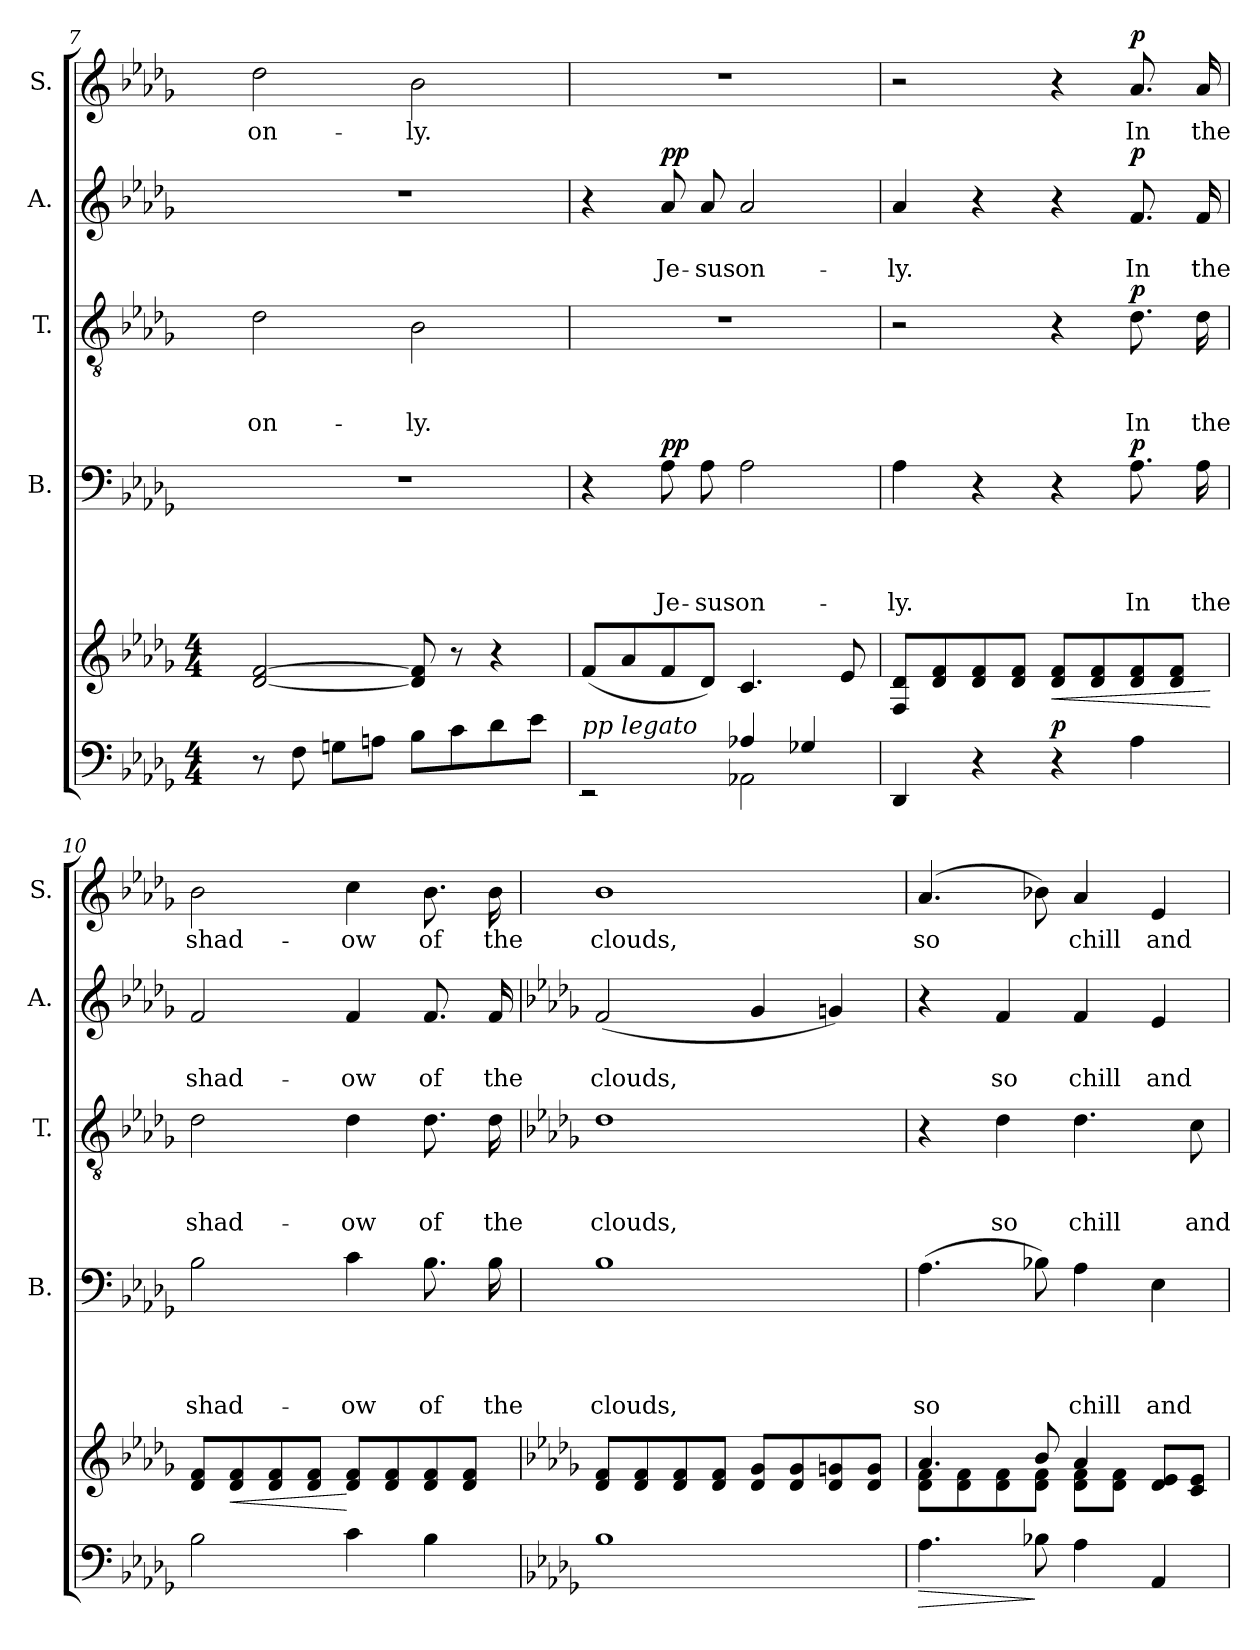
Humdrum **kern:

**kern	**dynam	**kern	**dynam	**kern	**text	**text	**text	**text	**dynam	**kern	**text	**text	**text	**dynam	**kern	**text	**text	**dynam	**kern	**text	**dynam
*part6	*part6	*part5	*part5	*part4	*part4	*part4	*part4	*part4	*part4	*part3	*part3	*part3	*part3	*part3	*part2	*part2	*part2	*part2	*part1	*part1	*part1
*staff6	*staff6	*staff5	*staff5	*staff4	*staff4	*staff4	*staff4	*staff4	*staff4	*staff3	*staff3	*staff3	*staff3	*staff3	*staff2	*staff2	*staff2	*staff2	*staff1	*staff1	*staff1
*	*	*	*	*I"B.	*	*	*	*	*	*I"T.	*	*	*	*	*I"A.	*	*	*	*I"S.	*	*
*	*	*	*	*I'B.	*	*	*	*	*	*I'T.	*	*	*	*	*I'A.	*	*	*	*I'S.	*	*
*clefF4	*	*clefG2	*	*clefF4	*	*	*	*	*	*clefGv2	*	*	*	*	*clefG2	*	*	*	*clefG2	*	*
*k[b-e-a-d-g-]	*	*k[b-e-a-d-g-]	*	*k[b-e-a-d-g-]	*	*	*	*	*	*k[b-e-a-d-g-]	*	*	*	*	*k[b-e-a-d-g-]	*	*	*	*k[b-e-a-d-g-]	*	*
*D-:	*	*D-:	*	*D-:	*	*	*	*	*	*D-:	*	*	*	*	*D-:	*	*	*	*D-:	*	*
*M4/4	*	*M4/4	*	*	*	*	*	*	*	*	*	*	*	*	*	*	*	*	*	*	*
=7	=7	=7	=7	=7	=7	=7	=7	=7	=7	=7	=7	=7	=7	=7	=7	=7	=7	=7	=7	=7	=7
!	!	!	!	!	!	!	!	!	!	!	!	!	!LO:LY:b	!	!	!	!	!	!	!LO:LY:b	!
8r	.	[<2d-/ [>2f/	.	1r	.	.	.	.	.	2d-\	.	.	on-	.	1r	.	.	.	2dd-\	on-	.
8F\	.	.	.	.	.	.	.	.	.	.	.	.	.	.	.	.	.	.	.	.	.
8Gn\L	.	.	.	.	.	.	.	.	.	.	.	.	.	.	.	.	.	.	.	.	.
8An\J	.	.	.	.	.	.	.	.	.	.	.	.	.	.	.	.	.	.	.	.	.
!	!	!	!	!	!	!	!	!	!	!	!	!	!LO:LY:b	!	!	!	!	!	!	!LO:LY:b	!
8B-\L	.	8d-/] 8f/]	.	.	.	.	.	.	.	2B-\	.	.	-ly.	.	.	.	.	.	2b-\	-ly.	.
8c\	.	8r	.	.	.	.	.	.	.	.	.	.	.	.	.	.	.	.	.	.	.
8d-\	.	4r	.	.	.	.	.	.	.	.	.	.	.	.	.	.	.	.	.	.	.
8e-\J	.	.	.	.	.	.	.	.	.	.	.	.	.	.	.	.	.	.	.	.	.
=8	=8	=8	=8	=8	=8	=8	=8	=8	=8	=8	=8	=8	=8	=8	=8	=8	=8	=8	=8	=8	=8
*^	*	*	*	*	*	*	*	*	*	*	*	*	*	*	*	*	*	*	*	*	*
!LO:TX:a:i:t=pp legato	!	!	!	!	!	!	!	!	!	!	!	!	!	!	!	!	!	!	!	!	!	!
2rEE	2ryy	.	(<8f/L	.	4r	.	.	.	.	.	1r	.	.	.	.	4r	.	.	.	1r	.	.
.	.	.	8a-/	.	.	.	.	.	.	.	.	.	.	.	.	.	.	.	.	.	.	.
!	!	!	!	!	!	!	!	!	!LO:LY:b	!LO:DY:a	!	!	!	!	!	!	!	!LO:LY:b	!LO:DY:a	!	!	!
.	.	.	8f/	.	8A-\	.	.	.	Je-	pp	.	.	.	.	.	8a-/	.	Je-	pp	.	.	.
!	!	!	!	!	!	!	!	!	!LO:LY:b	!	!	!	!	!	!	!	!	!LO:LY:b	!	!	!	!
.	.	.	8d-/J)	.	8A-\	.	.	.	-sus	.	.	.	.	.	.	8a-/	.	-sus	.	.	.	.
!	!	!	!	!	!	!	!	!	!LO:LY:b	!	!	!	!	!	!	!	!	!LO:LY:b	!	!	!	!
4A-X/	2AA-X\	.	4.c/	.	2A-\	.	.	.	on-	.	.	.	.	.	.	2a-/	.	on-	.	.	.	.
4G-X/	.	.	.	.	.	.	.	.	.	.	.	.	.	.	.	.	.	.	.	.	.	.
.	.	.	8e-/	.	.	.	.	.	.	.	.	.	.	.	.	.	.	.	.	.	.	.
*v	*v	*	*	*	*	*	*	*	*	*	*	*	*	*	*	*	*	*	*	*	*	*
=9	=9	=9	=9	=9	=9	=9	=9	=9	=9	=9	=9	=9	=9	=9	=9	=9	=9	=9	=9	=9	=9
!	!	!	!	!	!	!	!	!LO:LY:b	!	!	!	!	!	!	!	!	!LO:LY:b	!	!	!	!
4DD-/	.	8F/ 8d-/L	.	4A-\	.	.	.	-ly.	.	2r	.	.	.	.	4a-/	.	-ly.	.	2r	.	.
.	.	8d-/ 8f/	.	.	.	.	.	.	.	.	.	.	.	.	.	.	.	.	.	.	.
4r	.	8d-/ 8f/	.	4r	.	.	.	.	.	.	.	.	.	.	4r	.	.	.	.	.	.
.	.	8d-/ 8f/J	.	.	.	.	.	.	.	.	.	.	.	.	.	.	.	.	.	.	.
!	!LO:DY:a	!	!LO:HP:b	!	!	!	!	!	!	!	!	!	!	!	!	!	!	!	!	!	!
4r	p	8d-/ 8f/L	<	4r	.	.	.	.	.	4r	.	.	.	.	4r	.	.	.	4r	.	.
.	.	8d-/ 8f/	.	.	.	.	.	.	.	.	.	.	.	.	.	.	.	.	.	.	.
!	!	!	!	!	!	!	!	!LO:LY:b	!LO:DY:a	!	!	!	!LO:LY:b	!LO:DY:a	!	!	!LO:LY:b	!LO:DY:a	!	!LO:LY:b	!LO:DY:a
4A-\	.	8d-/ 8f/	.	8.A-\	.	.	.	In	p	8.d-\	.	.	In	p	8.f/	.	In	p	8.a-/	In	p
.	.	8d-/ 8f/J	.	.	.	.	.	.	.	.	.	.	.	.	.	.	.	.	.	.	.
!	!	!	!	!	!	!	!	!LO:LY:b	!	!	!	!	!LO:LY:b	!	!	!	!LO:LY:b	!	!	!LO:LY:b	!
.	.	.	.	16A-\	.	.	.	the	.	16d-\	.	.	the	.	16f/	.	the	.	16a-/	the	.
.	.	.	[	.	.	.	.	.	.	.	.	.	.	.	.	.	.	.	.	.	.
!!LO:LB:g=z
=10	=10	=10	=10	=10	=10	=10	=10	=10	=10	=10	=10	=10	=10	=10	=10	=10	=10	=10	=10	=10	=10
!	!	!	!	!	!	!	!	!LO:LY:b	!	!	!	!	!LO:LY:b	!	!	!	!LO:LY:b	!	!	!LO:LY:b	!
2B-\	.	8d-/ 8f/L	.	2B-\	.	.	.	shad-	.	2d-\	.	.	shad-	.	2f/	.	shad-	.	2b-\	shad-	.
!	!	!	!LO:HP:b	!	!	!	!	!	!	!	!	!	!	!	!	!	!	!	!	!	!
.	.	8d-/ 8f/	<	.	.	.	.	.	.	.	.	.	.	.	.	.	.	.	.	.	.
.	.	8d-/ 8f/	.	.	.	.	.	.	.	.	.	.	.	.	.	.	.	.	.	.	.
.	.	8d-/ 8f/J	.	.	.	.	.	.	.	.	.	.	.	.	.	.	.	.	.	.	.
!	!	!	!	!	!	!	!	!LO:LY:b	!	!	!	!	!LO:LY:b	!	!	!	!LO:LY:b	!	!	!LO:LY:b	!
4c\	.	8d-/ 8f/L	[	4c\	.	.	.	-ow	.	4d-\	.	.	-ow	.	4f/	.	-ow	.	4cc\	-ow	.
.	.	8d-/ 8f/	.	.	.	.	.	.	.	.	.	.	.	.	.	.	.	.	.	.	.
!	!	!	!	!	!	!	!	!LO:LY:b	!	!	!	!	!LO:LY:b	!	!	!	!LO:LY:b	!	!	!LO:LY:b	!
4B-\	.	8d-/ 8f/	.	8.B-\	.	.	.	of	.	8.d-\	.	.	of	.	8.f/	.	of	.	8.b-\	of	.
.	.	8d-/ 8f/J	.	.	.	.	.	.	.	.	.	.	.	.	.	.	.	.	.	.	.
!	!	!	!	!	!	!	!	!LO:LY:b	!	!	!	!	!LO:LY:b	!	!	!	!LO:LY:b	!	!	!LO:LY:b	!
.	.	.	.	16B-\	.	.	.	the	.	16d-\	.	.	the	.	16f/	.	the	.	16b-\	the	.
=11	=11	=11	=11	=11	=11	=11	=11	=11	=11	=11	=11	=11	=11	=11	=11	=11	=11	=11	=11	=11	=11
*	*	*	*	*k[]	*	*	*	*	*	*	*	*	*	*	*	*	*	*	*k[]	*	*
*	*	*	*	*C:	*	*	*	*	*	*	*	*	*	*	*	*	*	*	*C:	*	*
!	!	!	!	!	!	!	!	!LO:LY:b	!	!	!	!	!LO:LY:b	!	!	!	!LO:LY:b	!	!	!LO:LY:b	!
1B-	.	8d-/ 8f/L	.	1B	.	.	.	clouds,	.	1d-	.	.	clouds,	.	(<2f/	.	clouds,	.	1b	clouds,	.
.	.	8d-/ 8f/	.	.	.	.	.	.	.	.	.	.	.	.	.	.	.	.	.	.	.
.	.	8d-/ 8f/	.	.	.	.	.	.	.	.	.	.	.	.	.	.	.	.	.	.	.
.	.	8d-/ 8f/J	.	.	.	.	.	.	.	.	.	.	.	.	.	.	.	.	.	.	.
.	.	8d-/ 8g-/L	.	.	.	.	.	.	.	.	.	.	.	.	4g-/	.	.	.	.	.	.
.	.	8d-/ 8g-/	.	.	.	.	.	.	.	.	.	.	.	.	.	.	.	.	.	.	.
.	.	8d-/ 8gn/	.	.	.	.	.	.	.	.	.	.	.	.	4gn/)	.	.	.	.	.	.
.	.	8d-/ 8g/J	.	.	.	.	.	.	.	.	.	.	.	.	.	.	.	.	.	.	.
=12	=12	=12	=12	=12	=12	=12	=12	=12	=12	=12	=12	=12	=12	=12	=12	=12	=12	=12	=12	=12	=12
!	!LO:HP:b	!	!	!	!	!	!	!LO:LY:b	!	!	!	!	!	!	!	!	!	!	!	!LO:LY:b	!
*	*	*^	*	*	*	*	*	*	*	*	*	*	*	*	*	*	*	*	*	*	*
4.A-\	>	4.a-/	8d-\ 8f\L	.	(>4.A\	.	.	.	so	.	4r	.	.	.	.	4r	.	.	.	(4.a/	so	.
.	.	.	8d-\ 8f\	.	.	.	.	.	.	.	.	.	.	.	.	.	.	.	.	.	.	.
!	!	!	!	!	!	!	!	!	!	!	!	!	!	!LO:LY:b	!	!	!	!LO:LY:b	!	!	!	!
.	.	.	8d-\ 8f\	.	.	.	.	.	.	.	4d-\	.	.	so	.	4f/	.	so	.	.	.	.
8B-X\	]	8b-/	8d-\ 8f\J	.	8B-X\)	.	.	.	.	.	.	.	.	.	.	.	.	.	.	8b-X\)	.	.
!	!	!	!	!	!	!	!	!	!LO:LY:b	!	!	!	!	!LO:LY:b	!	!	!	!LO:LY:b	!	!	!LO:LY:b	!
4A-\	.	4a-/	8d-\ 8f\L	.	4A\	.	.	.	chill	.	4.d-\	.	.	chill	.	4f/	.	chill	.	4a/	chill	.
.	.	.	8d-\ 8f\J	.	.	.	.	.	.	.	.	.	.	.	.	.	.	.	.	.	.	.
!	!	!	!	!	!	!	!	!	!LO:LY:b	!	!	!	!	!	!	!	!	!LO:LY:b	!	!	!LO:LY:b	!
4AA-/	.	8d-/ 8e-/L	4ryy	.	4E\	.	.	.	and	.	.	.	.	.	.	4e-/	.	and	.	4e/	and	.
!	!	!	!	!	!	!	!	!	!	!	!	!	!	!LO:LY:b	!	!	!	!	!	!	!	!
.	.	8c/ 8e-/J	.	.	.	.	.	.	.	.	8c\	.	.	and	.	.	.	.	.	.	.	.
*	*	*v	*v	*	*	*	*	*	*	*	*	*	*	*	*	*	*	*	*	*	*	*
=	=	=	=	=	=	=	=	=	=	=	=	=	=	=	=	=	=	=	=	=	=
*-	*-	*-	*-	*-	*-	*-	*-	*-	*-	*-	*-	*-	*-	*-	*-	*-	*-	*-	*-	*-	*-
